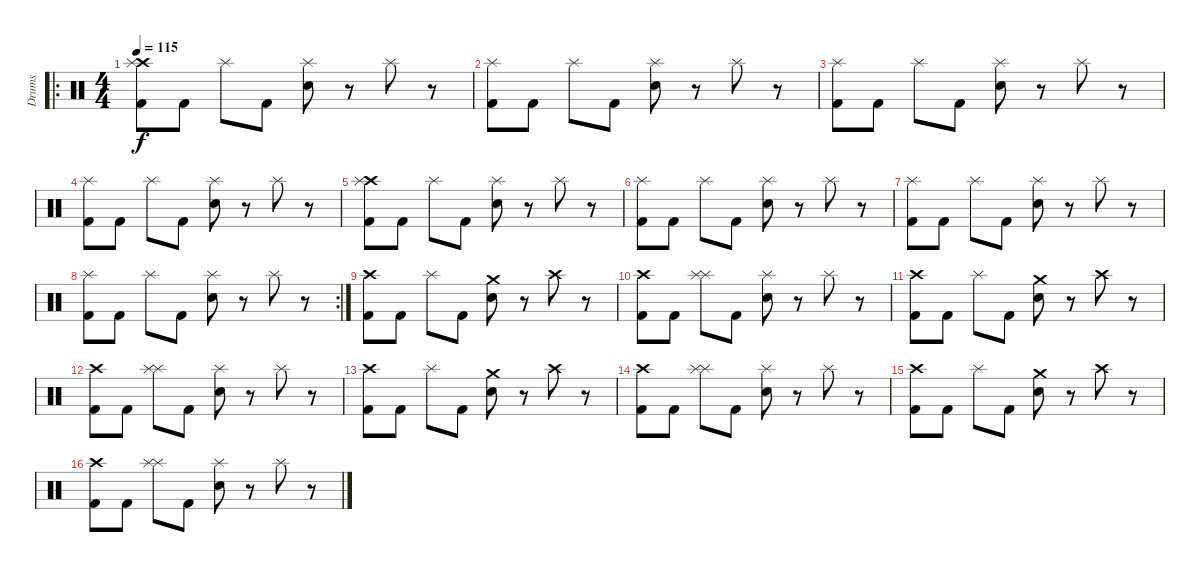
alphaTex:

\track ("Drums" "Drums") {instrument percussion}
\staff {score}
\articulation defaults
\ro
\ts (4 4)
\tempo 115
\clef neutral
\ks c
("Crash high (hit)" "Splash (hit)" "Kick (hit) 2").8{dy f} "Kick (hit) 2".8 "Splash (hit)".8 "Kick (hit) 2".8 ("Splash (hit)" "Electric Snare (hit)").8 r.8 "Splash (hit)".8 r.8 |
("Splash (hit)" "Kick (hit) 2").8 "Kick (hit) 2".8 "Splash (hit)".8 "Kick (hit) 2".8 ("Splash (hit)" "Electric Snare (hit)").8 r.8 "Splash (hit)".8 r.8 |
("Splash (hit)" "Kick (hit) 2").8 "Kick (hit) 2".8 "Splash (hit)".8 "Kick (hit) 2".8 ("Splash (hit)" "Electric Snare (hit)").8 r.8 "Splash (hit)".8 r.8 |
("Splash (hit)" "Kick (hit) 2").8 "Kick (hit) 2".8 "Splash (hit)".8 "Kick (hit) 2".8 ("Splash (hit)" "Electric Snare (hit)").8 r.8 "Splash (hit)".8 r.8 |
("Crash high (hit)" "Splash (hit)" "Kick (hit) 2").8 "Kick (hit) 2".8 "Splash (hit)".8 "Kick (hit) 2".8 ("Splash (hit)" "Electric Snare (hit)").8 r.8 "Splash (hit)".8 r.8 |
("Splash (hit)" "Kick (hit) 2").8 "Kick (hit) 2".8 "Splash (hit)".8 "Kick (hit) 2".8 ("Splash (hit)" "Electric Snare (hit)").8 r.8 "Splash (hit)".8 r.8 |
("Splash (hit)" "Kick (hit) 2").8 "Kick (hit) 2".8 "Splash (hit)".8 "Kick (hit) 2".8 ("Splash (hit)" "Electric Snare (hit)").8 r.8 "Splash (hit)".8 r.8 |
\rc 2
("Splash (hit)" "Kick (hit) 2").8 "Kick (hit) 2".8 "Splash (hit)".8 "Kick (hit) 2".8 ("Splash (hit)" "Electric Snare (hit)").8 r.8 "Splash (hit)".8 r.8 |
("Crash high (hit)" "Kick (hit) 2").8 "Kick (hit) 2".8 "Splash (hit)".8 "Kick (hit) 2".8 ("Crash medium (hit)" "Electric Snare (hit)").8 r.8 "Crash high (hit)".8 r.8 |
("Crash high (hit)" "Kick (hit) 2").8 "Kick (hit) 2".8 ("Splash (hit)" "Splash (hit)").8 "Kick (hit) 2".8 ("Splash (hit)" "Electric Snare (hit)").8 r.8 "Splash (hit)".8 r.8 |
("Crash high (hit)" "Kick (hit) 2").8 "Kick (hit) 2".8 "Splash (hit)".8 "Kick (hit) 2".8 ("Crash medium (hit)" "Electric Snare (hit)").8 r.8 "Crash high (hit)".8 r.8 |
("Crash high (hit)" "Kick (hit) 2").8 "Kick (hit) 2".8 ("Splash (hit)" "Splash (hit)").8 "Kick (hit) 2".8 ("Splash (hit)" "Electric Snare (hit)").8 r.8 "Splash (hit)".8 r.8 |
("Crash high (hit)" "Kick (hit) 2").8 "Kick (hit) 2".8 "Splash (hit)".8 "Kick (hit) 2".8 ("Crash medium (hit)" "Electric Snare (hit)").8 r.8 "Crash high (hit)".8 r.8 |
("Crash high (hit)" "Kick (hit) 2").8 "Kick (hit) 2".8 ("Splash (hit)" "Splash (hit)").8 "Kick (hit) 2".8 ("Splash (hit)" "Electric Snare (hit)").8 r.8 "Splash (hit)".8 r.8 |
("Crash high (hit)" "Kick (hit) 2").8 "Kick (hit) 2".8 "Splash (hit)".8 "Kick (hit) 2".8 ("Crash medium (hit)" "Electric Snare (hit)").8 r.8 "Crash high (hit)".8 r.8 |
("Crash high (hit)" "Kick (hit) 2").8 "Kick (hit) 2".8 ("Splash (hit)" "Splash (hit)").8 "Kick (hit) 2".8 ("Splash (hit)" "Electric Snare (hit)").8 r.8 "Splash (hit)".8 r.8
